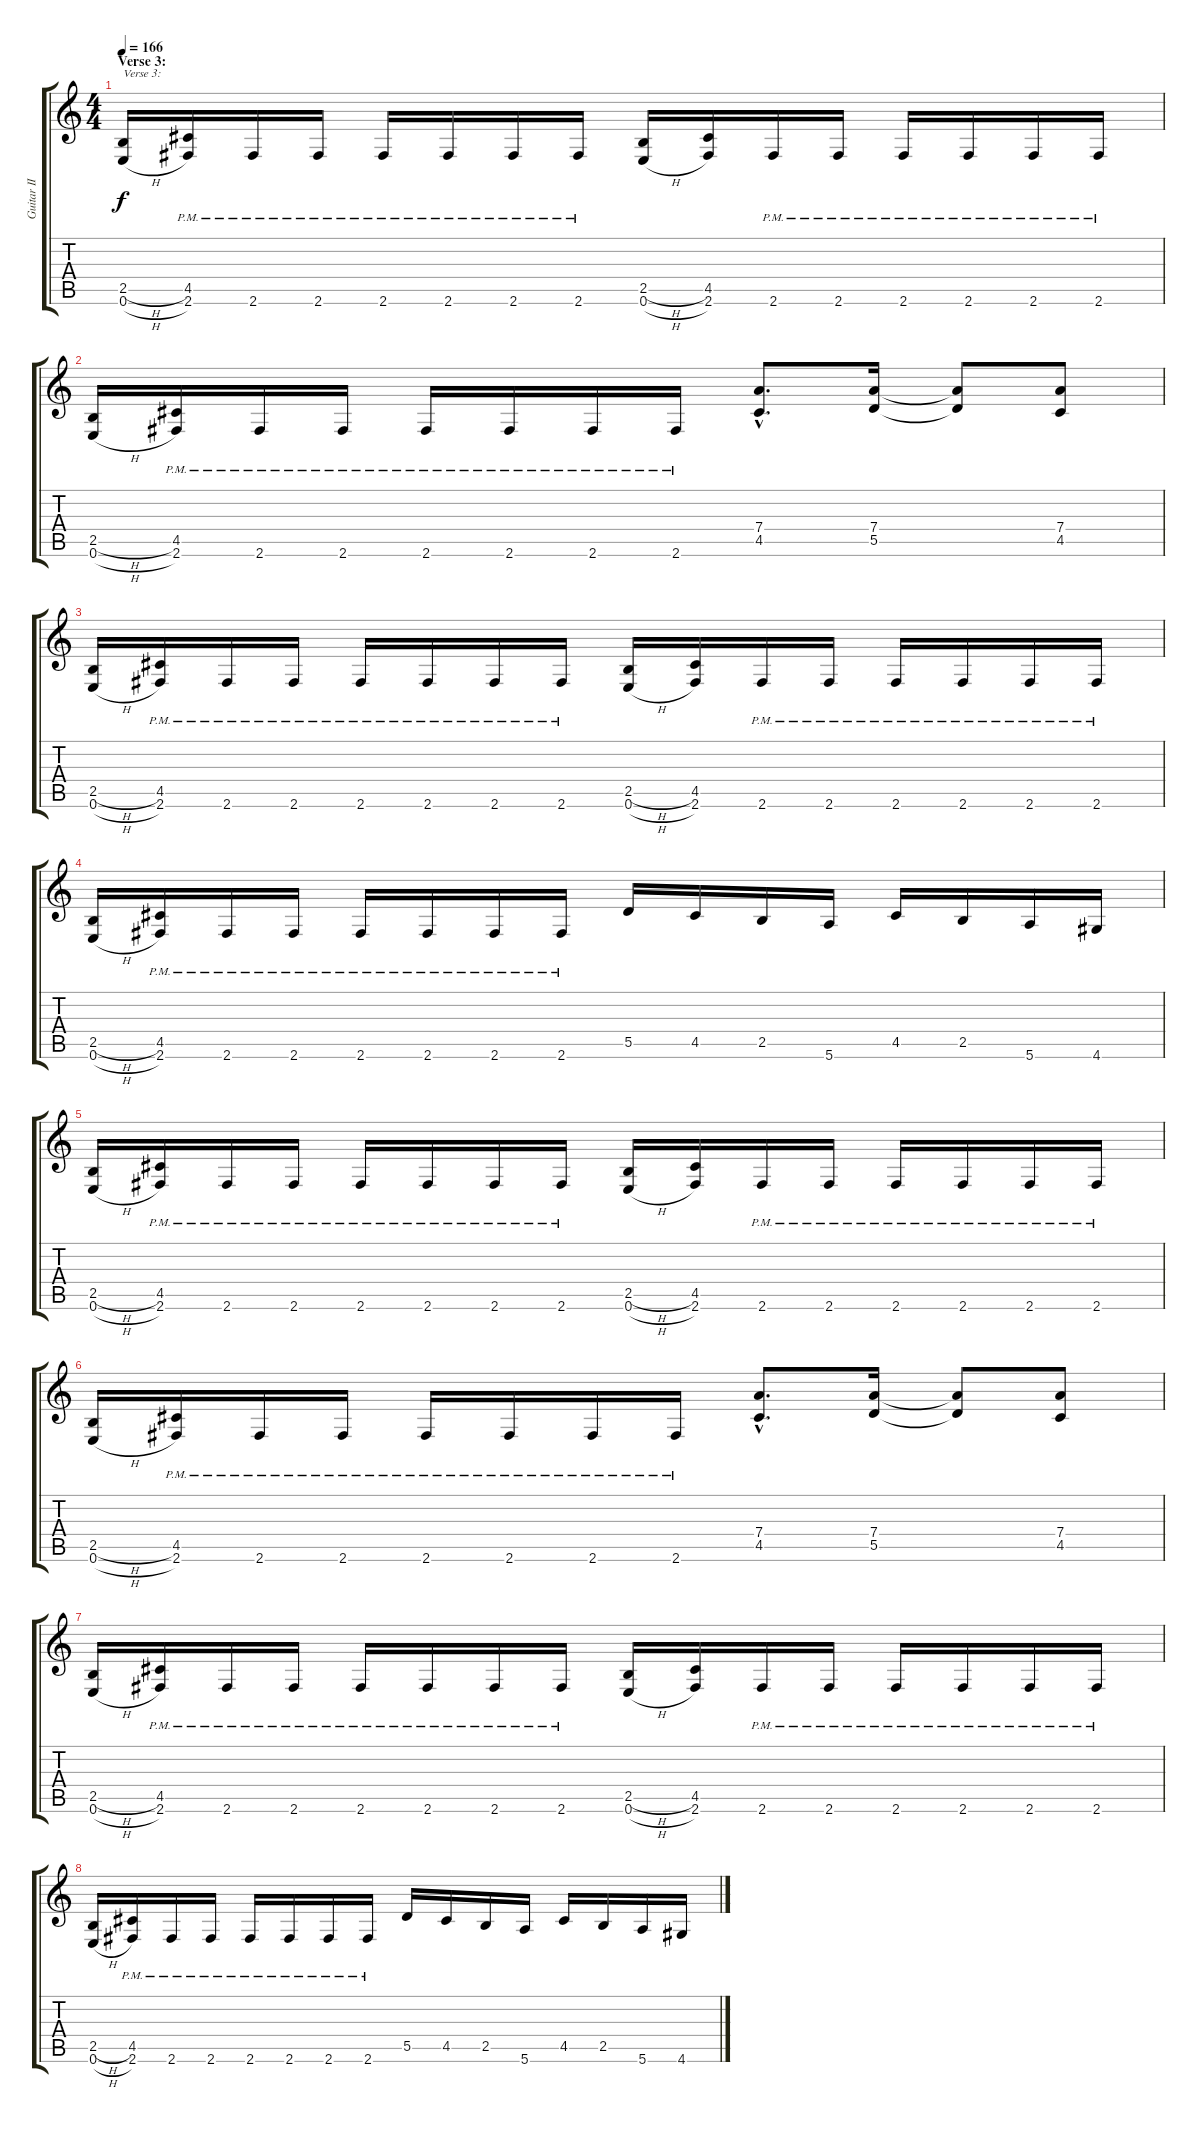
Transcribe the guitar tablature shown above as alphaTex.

\track ("Guitar II" "Guitar II") {instrument distortionguitar}
\staff {score tabs}
\tuning (E4 B3 G3 D3 A2 E2) {hide}
\ts (4 4)
\section ("" "Verse 3:")
\tempo 166
\clef g2
\ks c
(2.5{h} 0.6{h}).16{txt "Verse 3:" dy f} (4.5 2.6{pm}).16 2.6{pm}.16 2.6{pm}.16 2.6{pm}.16 2.6{pm}.16 2.6{pm}.16 2.6{pm}.16 (2.5{h} 0.6{h}).16 (4.5 2.6).16 2.6{pm}.16 2.6{pm}.16 2.6{pm}.16 2.6{pm}.16 2.6{pm}.16 2.6{pm}.16 |
(2.5{h} 0.6{h}).16 (4.5 2.6{pm}).16 2.6{pm}.16 2.6{pm}.16 2.6{pm}.16 2.6{pm}.16 2.6{pm}.16 2.6{pm}.16 (7.4{hac} 4.5{hac}).8{d} (7.4 5.5).16 (7.4{t} 5.5{t}).8 (7.4 4.5).8 |
(2.5{h} 0.6{h}).16 (4.5 2.6{pm}).16 2.6{pm}.16 2.6{pm}.16 2.6{pm}.16 2.6{pm}.16 2.6{pm}.16 2.6{pm}.16 (2.5{h} 0.6{h}).16 (4.5 2.6).16 2.6{pm}.16 2.6{pm}.16 2.6{pm}.16 2.6{pm}.16 2.6{pm}.16 2.6{pm}.16 |
(2.5{h} 0.6{h}).16 (4.5 2.6{pm}).16 2.6{pm}.16 2.6{pm}.16 2.6{pm}.16 2.6{pm}.16 2.6{pm}.16 2.6{pm}.16 5.5.16 4.5.16 2.5.16 5.6.16 4.5.16 2.5.16 5.6.16 4.6.16 |
(2.5{h} 0.6{h}).16 (4.5 2.6{pm}).16 2.6{pm}.16 2.6{pm}.16 2.6{pm}.16 2.6{pm}.16 2.6{pm}.16 2.6{pm}.16 (2.5{h} 0.6{h}).16 (4.5 2.6).16 2.6{pm}.16 2.6{pm}.16 2.6{pm}.16 2.6{pm}.16 2.6{pm}.16 2.6{pm}.16 |
(2.5{h} 0.6{h}).16 (4.5 2.6{pm}).16 2.6{pm}.16 2.6{pm}.16 2.6{pm}.16 2.6{pm}.16 2.6{pm}.16 2.6{pm}.16 (7.4{hac} 4.5{hac}).8{d} (7.4 5.5).16 (7.4{t} 5.5{t}).8 (7.4 4.5).8 |
(2.5{h} 0.6{h}).16 (4.5 2.6{pm}).16 2.6{pm}.16 2.6{pm}.16 2.6{pm}.16 2.6{pm}.16 2.6{pm}.16 2.6{pm}.16 (2.5{h} 0.6{h}).16 (4.5 2.6).16 2.6{pm}.16 2.6{pm}.16 2.6{pm}.16 2.6{pm}.16 2.6{pm}.16 2.6{pm}.16 |
(2.5{h} 0.6{h}).16 (4.5 2.6{pm}).16 2.6{pm}.16 2.6{pm}.16 2.6{pm}.16 2.6{pm}.16 2.6{pm}.16 2.6{pm}.16 5.5.16 4.5.16 2.5.16 5.6.16 4.5.16 2.5.16 5.6.16 4.6.16
